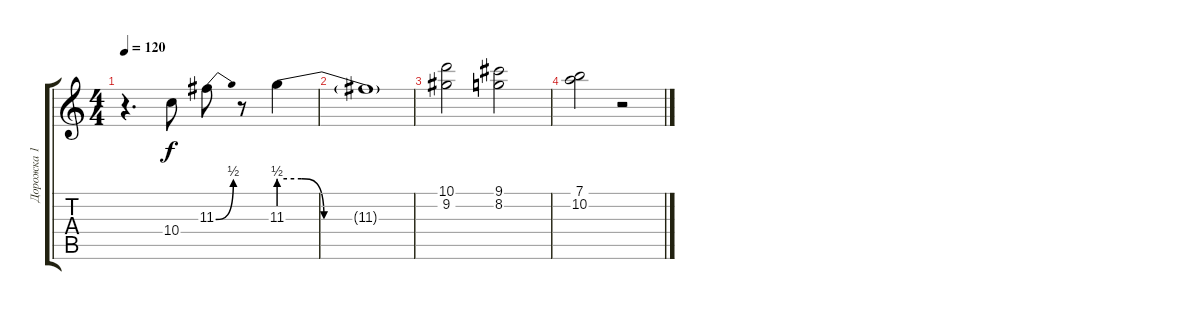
\track ("Дорожка 1" "Дорожка 1") {instrument electricguitarclean}
\staff {score tabs}
\tuning (E4 B3 G3 D3 A2 E2) {hide}
\ts (4 4)
\tempo 120
\clef g2
\ks c
r.4{d dy f} 10.4.8 11.3{be (bend 0 0 60 2)}.8 r.8 11.3{be (custom 0 2 10 2 20 0 30 0 45 0 60 0)}.4 |
11.3{t}.1 |
(10.1 9.2).2 (9.1 8.2).2 |
(7.1 10.2).2 r.2
